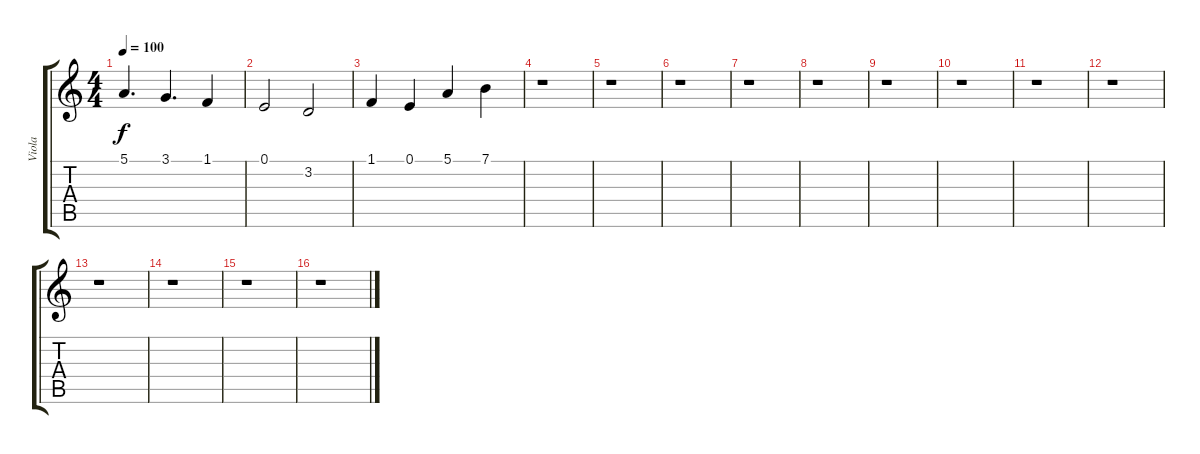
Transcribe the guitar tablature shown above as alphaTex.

\track ("Viola" "Viola") {instrument viola}
\staff {score tabs}
\tuning (E4 B3 G3 D3 A2 E2) {hide}
\ts (4 4)
\tempo 100
\clef g2
\ks c
5.1.4{d dy f} 3.1.4{d} 1.1.4 |
0.1.2 3.2.2 |
1.1.4 0.1.4 5.1.4 7.1.4 |
r.1 |
r.1 |
r.1 |
r.1 |
r.1 |
r.1 |
r.1 |
r.1 |
r.1 |
r.1 |
r.1 |
r.1 |
r.1
